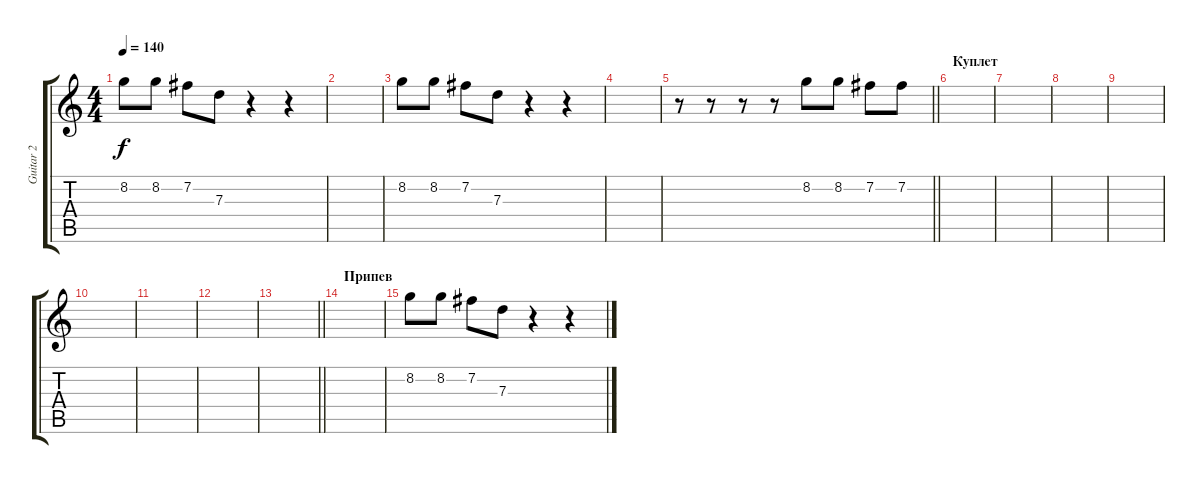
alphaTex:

\track ("Guitar 2" "Guitar 2") {instrument electricguitarjazz}
\staff {score tabs}
\tuning (E4 B3 G3 D3 A2 E2) {hide}
\ts (4 4)
\tempo 140
\clef g2
\ks c
8.2.8{dy f} 8.2.8 7.2.8 7.3.8 r.4 r.4 |
|
8.2.8 8.2.8 7.2.8 7.3.8 r.4 r.4 |
|
\barLineRight lightlight
r.8 r.8 r.8 r.8 8.2.8 8.2.8 7.2.8 7.2.8 |
\section ("" "Куплет")
|
|
|
|
|
|
|
\barLineRight lightlight
|
\section ("" "Припев")
|
8.2.8 8.2.8 7.2.8 7.3.8 r.4 r.4
